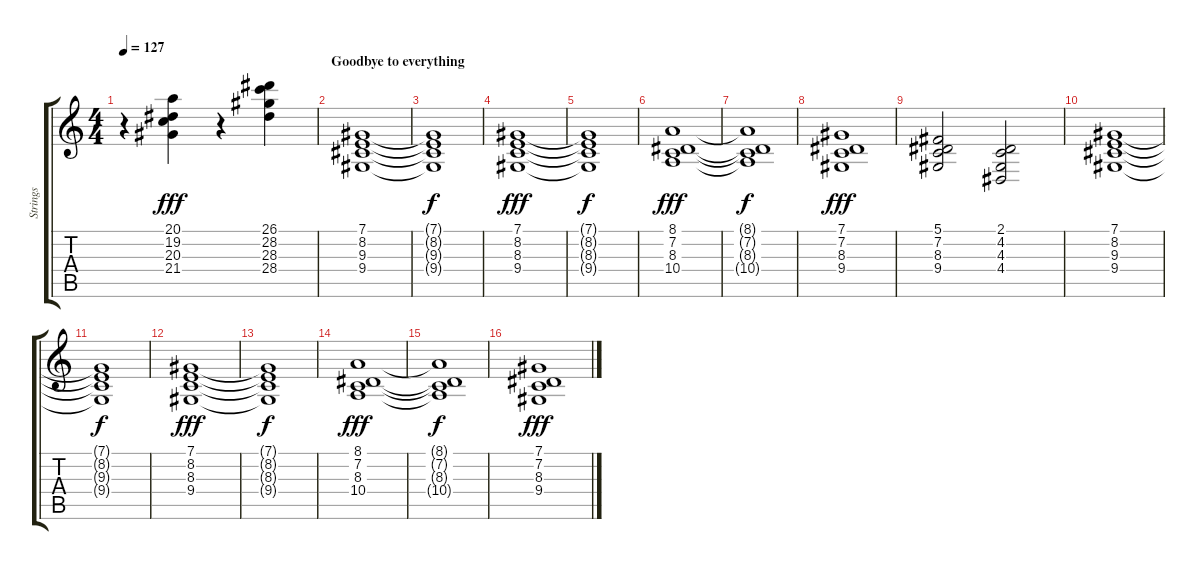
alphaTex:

\track ("Strings" "Strings") {instrument stringensemble2}
\staff {score tabs}
\tuning (Db4 Ab3 E3 B2 Gb2 B1) {hide}
\ts (4 4)
\tempo 127
\clef g2
\ks c
r.4{dy fff} (20.1 19.2 20.3 21.4).4 r.4 (26.1 28.2 28.3 28.4).4 |
\section ("" "Goodbye to everything")
(7.1 8.2 9.3 9.4).1 |
(7.1{t} 8.2{t} 9.3{t} 9.4{t}).1{dy f} |
(7.1 8.2 8.3 9.4).1{dy fff} |
(7.1{t} 8.2{t} 8.3{t} 9.4{t}).1{dy f} |
(8.1 7.2 8.3 10.4).1{dy fff} |
(8.1{t} 7.2{t} 8.3{t} 10.4{t}).1{dy f} |
(7.1 7.2 8.3 9.4).1{dy fff} |
(5.1 7.2 8.3 9.4).2 (2.1 4.2 4.3 4.4).2 |
(7.1 8.2 9.3 9.4).1 |
(7.1{t} 8.2{t} 9.3{t} 9.4{t}).1{dy f} |
(7.1 8.2 8.3 9.4).1{dy fff} |
(7.1{t} 8.2{t} 8.3{t} 9.4{t}).1{dy f} |
(8.1 7.2 8.3 10.4).1{dy fff} |
(8.1{t} 7.2{t} 8.3{t} 10.4{t}).1{dy f} |
(7.1 7.2 8.3 9.4).1{dy fff}
